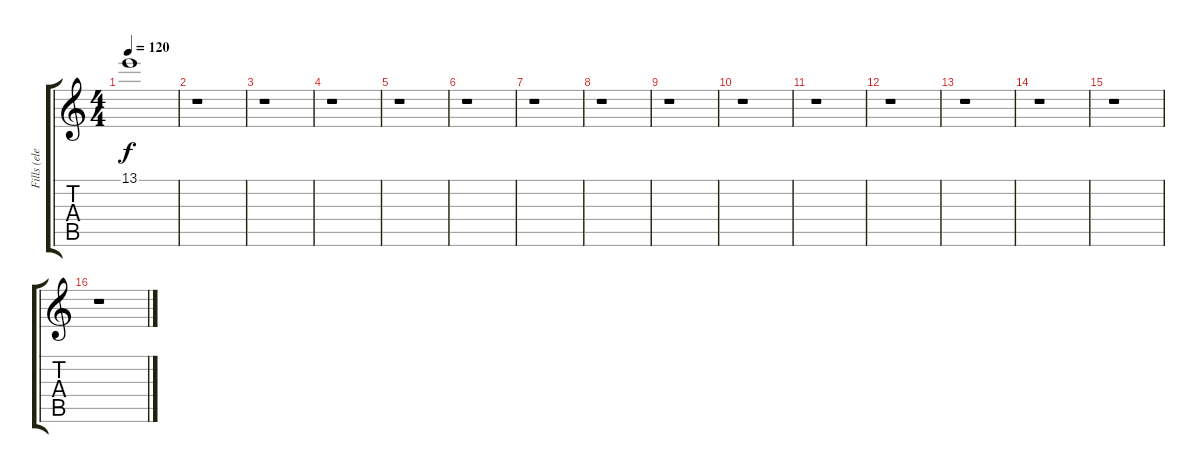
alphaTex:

\track ("Fills (electric)" "Fills (ele") {instrument overdrivenguitar}
\staff {score tabs}
\tuning (Eb4 Bb3 Gb3 Db3 Ab2 Eb2) {hide}
\ts (4 4)
\tempo 120
\clef g2
\ks c
13.1{t}.1{dy f} |
r.1 |
r.1 |
r.1 |
r.1 |
r.1 |
r.1 |
r.1 |
r.1 |
r.1 |
r.1 |
r.1 |
r.1 |
r.1 |
r.1 |
r.1
